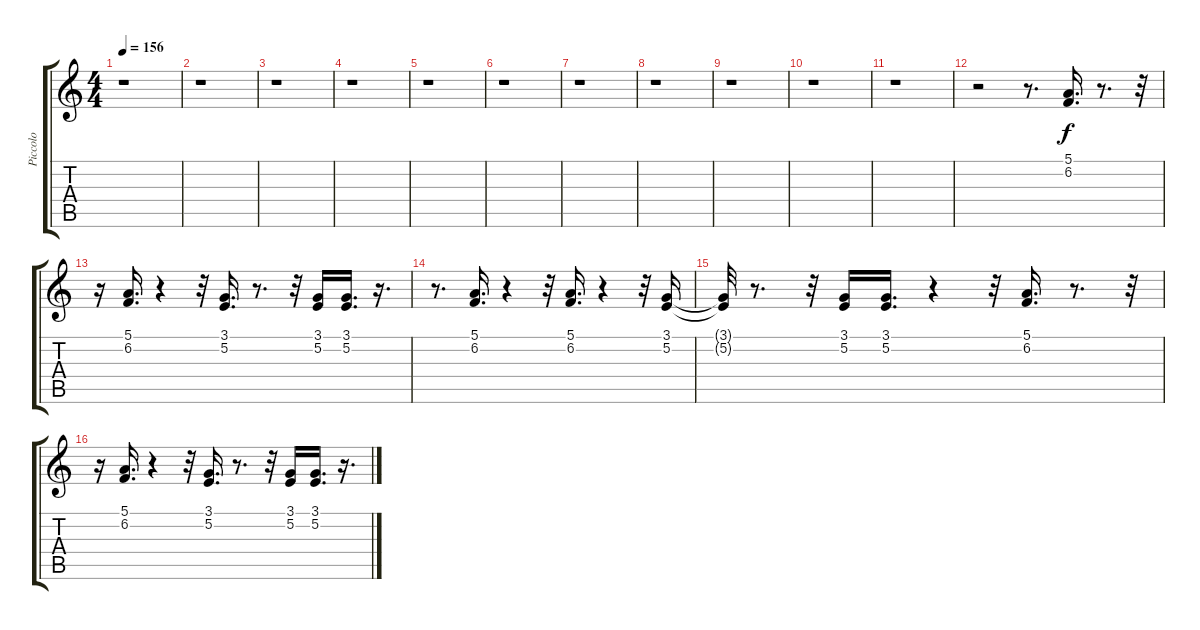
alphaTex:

\track ("Piccolo" "Piccolo") {instrument piccolo}
\staff {score tabs}
\tuning (E4 B3 G3 D3 A2 E2) {hide}
\ts (4 4)
\tempo 156
\clef g2
\ks c
r.1{dy f} |
r.1 |
r.1 |
r.1 |
r.1 |
r.1 |
r.1 |
r.1 |
r.1 |
r.1 |
r.1 |
r.2 r.8{d} (5.1 6.2).16{d} r.8{d} r.32 |
r.16 (5.1 6.2).16{d} r.4 r.32 (3.1 5.2).16{d} r.8{d} r.32 (3.1 5.2).16 (3.1 5.2).16{d} r.16{d} |
r.8{d} (5.1 6.2).16{d} r.4 r.32 (5.1 6.2).16{d} r.4 r.32 (3.1 5.2).16 |
(3.1{t} 5.2{t}).32 r.8{d} r.32 (3.1 5.2).16 (3.1 5.2).16{d} r.4 r.32 (5.1 6.2).16{d} r.8{d} r.32 |
r.16 (5.1 6.2).16{d} r.4 r.32 (3.1 5.2).16{d} r.8{d} r.32 (3.1 5.2).16 (3.1 5.2).16{d} r.16{d}
